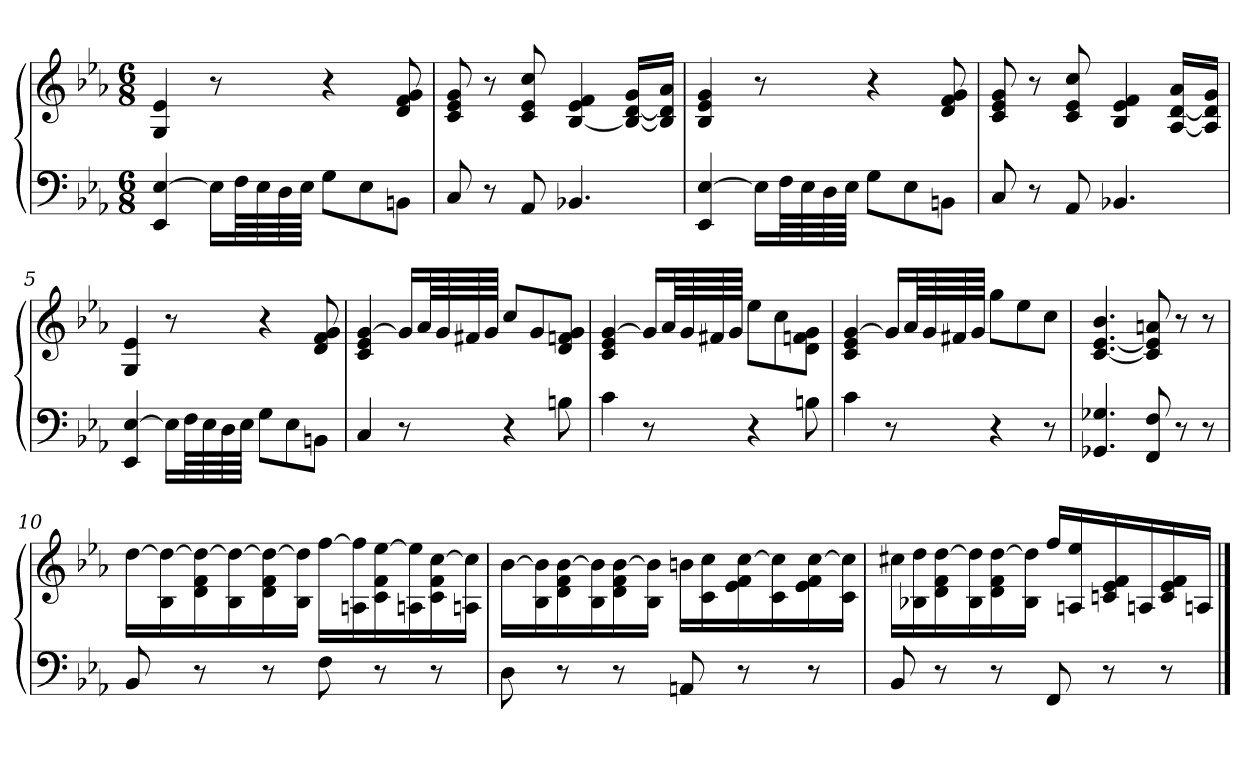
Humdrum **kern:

**kern	**kern
*part1	*part1
*staff2	*staff1
*clefF4	*clefG2
*k[b-e-a-]	*k[b-e-a-]
*M6/8	*M6/8
=1	=1
4EE- [4E-	4G 4e-
16E-\LL]	8r
64F\LL	.
64E-\	.
64D\	.
64E-\JJJJ	.
8G\L	4r
8E-\	.
8BBn\J	8d 8f 8g
=2	=2
8C	8c 8e- 8g
8r	8r
8AA-	8c 8e- 8cc
4.BB-X	[4B- 4e- 4f
.	16B-_/ [16d/ 16g/LL
.	16B-]/ 16d]/ 16a-/JJ
=3	=3
4EE- [4E-	4B- 4e- 4g
16E-\LL]	8r
64F\LL	.
64E-\	.
64D\	.
64E-\JJJJ	.
8G\L	4r
8E-\	.
8BBn\J	8d 8f 8g
=4	=4
8C	8c 8e- 8g
8r	8r
8AA-	8c 8e- 8cc
4.BB-X	4B- 4e- 4f
.	[16A-/ [16d/ 16a-/LL
.	16A-]/ 16d]/ 16g/JJ
=5	=5
4EE- [4E-	4G 4e-
16E-\LL]	8r
64F\LL	.
64E-\	.
64D\	.
64E-\JJJJ	.
8G\L	4r
8E-\	.
8BBn\J	8d 8f 8g
=6	=6
4C	4c 4e- [4g
8r	16g/LL]
.	64a-/LL
.	64g/
.	64f#X/
.	64g/JJJJ
4r	8cc/L
.	8g/
8Bn	8d/ 8fn/ 8g/J
=7	=7
4c	4c 4e- [4g
8r	16g/LL]
.	64a-/LL
.	64g/
.	64f#X/
.	64g/JJJJ
4r	8ee-\L
.	8cc\
8Bn	8d\ 8fn\ 8g\J
=8	=8
4c	4c 4e- [4g
8r	16g/LL]
.	64a-/LL
.	64g/
.	64f#X/
.	64g/JJJJ
4r	8gg\L
.	8ee-\
8r	8cc\J
=9	=9
4.GG-X 4.G-X	[4.c [4.e- 4.b-
8FF 8F	8c] 8e-] 8an
8r	8r
8r	8r
=10	=10
8BB-	[16dd\LL
.	16B-\ 16dd_\
8r	16d\ 16f\ 16dd_\
.	16B-\ 16dd_\
8r	16d\ 16f\ 16dd_\
.	16B-\ 16dd]\JJ
8F	[16ff\LL
.	16An\ 16ff]\
8r	16c\ 16f\ [16ee-\
.	16An\ 16ee-]\
8r	16c\ 16f\ [16cc\
.	16An\ 16cc]\JJ
=11	=11
8D	[16b-\LL
.	16B-\ 16b-]\
8r	16d\ 16f\ [16b-\
.	16B-\ 16b-]\
8r	16d\ 16f\ [16b-\
.	16B-\ 16b-]\JJ
8AAn	16bn\LL
.	16c\ 16cc\
8r	16e-\ 16f\ [16cc\
.	16c\ 16cc]\
8r	16e-\ 16f\ [16cc\
.	16c\ 16cc]\JJ
=12	=12
8BB-	16cc#X\LL
.	16B-X\ 16dd\
8r	16d\ 16f\ [16dd\
.	16B-\ 16dd]\
8r	16d\ 16f\ [16dd\
.	16B-\ 16dd]\JJ
8FF	16ff/LL
.	16An/ 16ee-/
8r	16cn/ 16e-/ 16f/
.	16An/
8r	16c/ 16e-/ 16f/
.	16An/JJ
==	==
*-	*-
